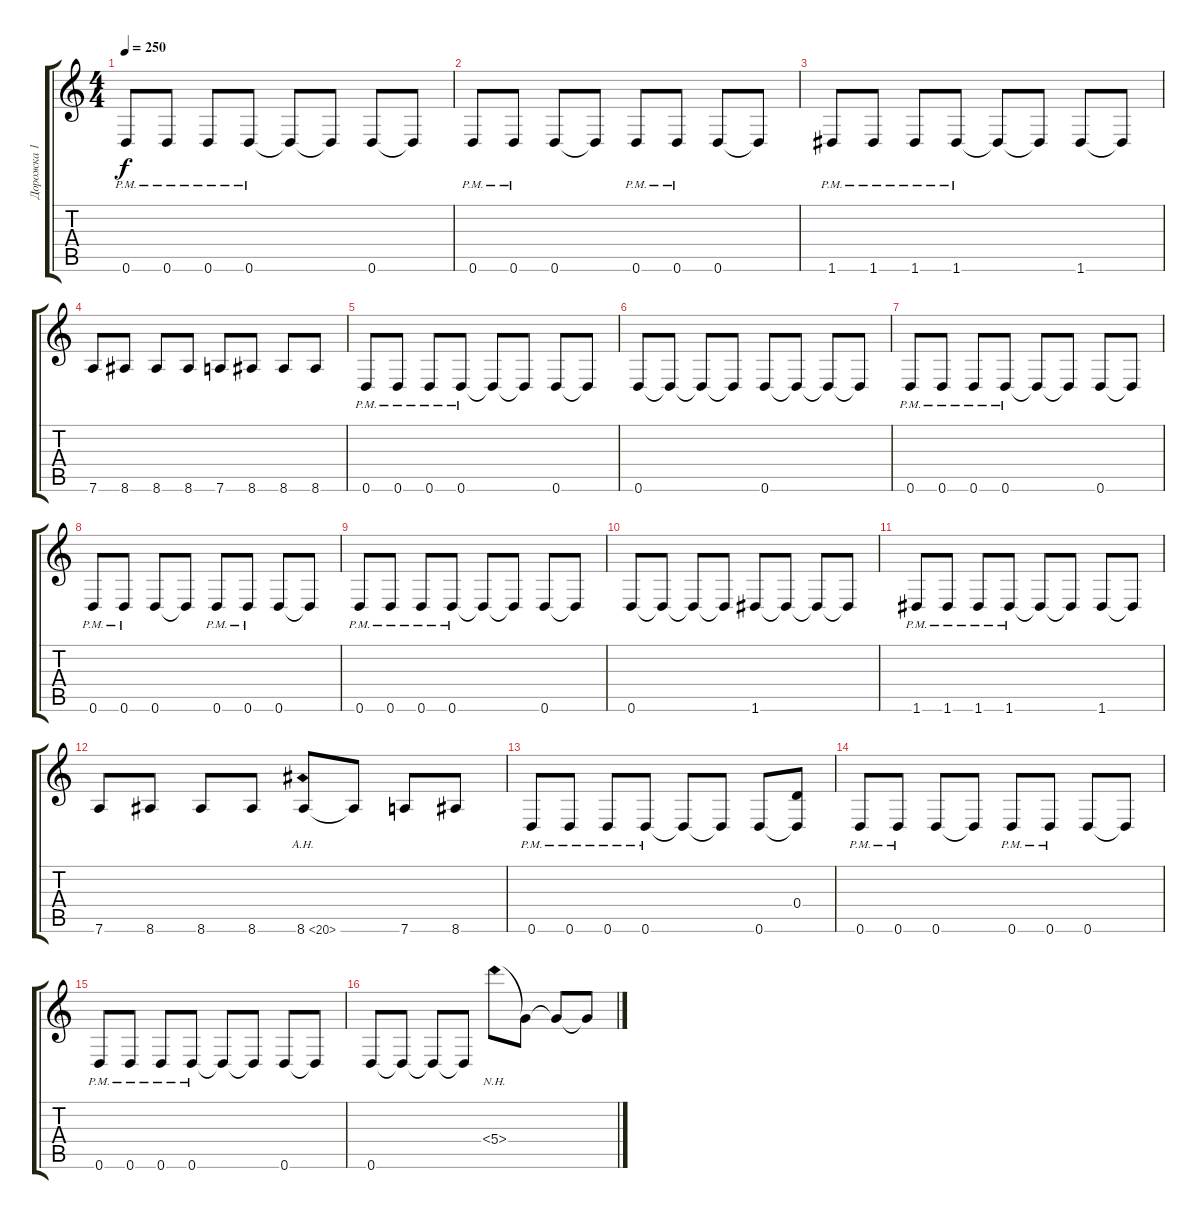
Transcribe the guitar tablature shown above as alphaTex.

\track ("Дорожка 1" "Дорожка 1") {instrument distortionguitar}
\staff {score tabs}
\tuning (E4 B3 G3 D3 A2 D2) {hide}
\ts (4 4)
\tempo 250
\clef g2
\ks c
0.6{pm}.8{dy f} 0.6{pm}.8 0.6{pm}.8 0.6{pm}.8 0.6{t}.8 0.6{t}.8 0.6.8 0.6{t}.8 |
0.6{pm}.8 0.6{pm}.8 0.6.8 0.6{t}.8 0.6{pm}.8 0.6{pm}.8 0.6.8 0.6{t}.8 |
1.6{pm}.8 1.6{pm}.8 1.6{pm}.8 1.6{pm}.8 1.6{t}.8 1.6{t}.8 1.6.8 1.6{t}.8 |
7.6.8 8.6.8 8.6.8 8.6.8 7.6.8 8.6.8 8.6.8 8.6.8 |
0.6{pm}.8 0.6{pm}.8 0.6{pm}.8 0.6{pm}.8 0.6{t}.8 0.6{t}.8 0.6.8 0.6{t}.8 |
0.6.8 0.6{t}.8 0.6{t}.8 0.6{t}.8 0.6.8 0.6{t}.8 0.6{t}.8 0.6{t}.8 |
0.6{pm}.8 0.6{pm}.8 0.6{pm}.8 0.6{pm}.8 0.6{t}.8 0.6{t}.8 0.6.8 0.6{t}.8 |
0.6{pm}.8 0.6{pm}.8 0.6.8 0.6{t}.8 0.6{pm}.8 0.6{pm}.8 0.6.8 0.6{t}.8 |
0.6{pm}.8 0.6{pm}.8 0.6{pm}.8 0.6{pm}.8 0.6{t}.8 0.6{t}.8 0.6.8 0.6{t}.8 |
0.6.8 0.6{t}.8 0.6{t}.8 0.6{t}.8 1.6.8 1.6{t}.8 1.6{t}.8 1.6{t}.8 |
1.6{pm}.8 1.6{pm}.8 1.6{pm}.8 1.6{pm}.8 1.6{t}.8 1.6{t}.8 1.6.8 1.6{t}.8 |
7.6.8 8.6.8 8.6.8 8.6.8 8.6{ah 12}.8 8.6{t}.8 7.6.8 8.6.8 |
0.6{pm}.8 0.6{pm}.8 0.6{pm}.8 0.6{pm}.8 0.6{t}.8 0.6{t}.8 0.6.8 (0.4 0.6{t}).8 |
0.6{pm}.8 0.6{pm}.8 0.6.8 0.6{t}.8 0.6{pm}.8 0.6{pm}.8 0.6.8 0.6{t}.8 |
0.6{pm}.8 0.6{pm}.8 0.6{pm}.8 0.6{pm}.8 0.6{t}.8 0.6{t}.8 0.6.8 0.6{t}.8 |
0.6.8 0.6{t}.8 0.6{t}.8 0.6{t}.8 5.4{nh}.8 5.4{t}.8 5.4{t}.8 5.4{t}.8
